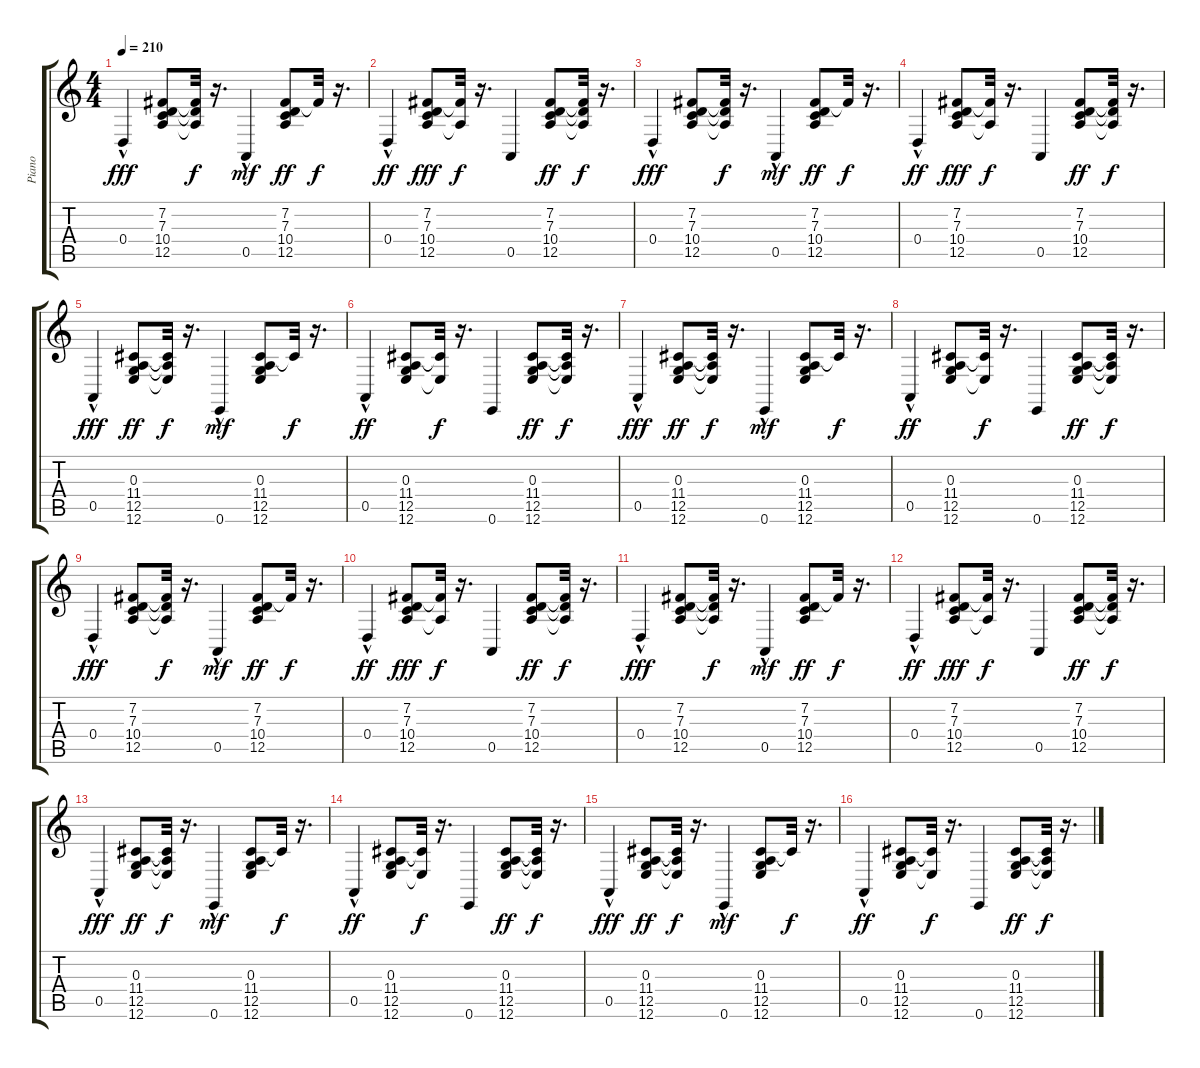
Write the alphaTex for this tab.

\track ("Piano" "Piano") {instrument brightacousticpiano}
\staff {score tabs}
\tuning (E4 B3 G3 D3 A2 E2) {hide}
\ts (4 4)
\tempo 210
\clef g2
\ks c
0.4{hac}.4{dy fff} (7.2 7.3 10.4 12.5).8 (7.2{t} 7.3{t} 12.5{t}).32{dy f} r.16{d} 0.5{hac}.4{dy mf} (7.2 7.3 10.4 12.5).8{dy ff} 7.2{t}.32{dy f} r.16{d} |
0.4{hac}.4{dy ff} (7.2 7.3 10.4 12.5).8{dy fff} (7.2{t} 12.5{t}).32{dy f} r.16{d} 0.5.4 (7.2 7.3 10.4 12.5).8{dy ff} (7.2{t} 7.3{t} 12.5{t}).32{dy f} r.16{d} |
0.4{hac}.4{dy fff} (7.2 7.3 10.4 12.5).8 (7.2{t} 7.3{t} 12.5{t}).32{dy f} r.16{d} 0.5{hac}.4{dy mf} (7.2 7.3 10.4 12.5).8{dy ff} 7.2{t}.32{dy f} r.16{d} |
0.4{hac}.4{dy ff} (7.2 7.3 10.4 12.5).8{dy fff} (7.2{t} 12.5{t}).32{dy f} r.16{d} 0.5.4 (7.2 7.3 10.4 12.5).8{dy ff} (7.2{t} 7.3{t} 12.5{t}).32{dy f} r.16{d} |
0.5{hac}.4{dy fff} (0.3 11.4 12.5 12.6).8{dy ff} (11.4{t} 12.5{t} 12.6{t}).32{dy f} r.16{d} 0.6{hac}.4{dy mf} (0.3 11.4 12.5 12.6).8 11.4{t}.32{dy f} r.16{d} |
0.5{hac}.4{dy ff} (0.3 11.4 12.5 12.6).8 (11.4{t} 12.6{t}).32{dy f} r.16{d} 0.6.4 (0.3 11.4 12.5 12.6).8{dy ff} (11.4{t} 12.5{t} 12.6{t}).32{dy f} r.16{d} |
0.5{hac}.4{dy fff} (0.3 11.4 12.5 12.6).8{dy ff} (11.4{t} 12.5{t} 12.6{t}).32{dy f} r.16{d} 0.6{hac}.4{dy mf} (0.3 11.4 12.5 12.6).8 11.4{t}.32{dy f} r.16{d} |
0.5{hac}.4{dy ff} (0.3 11.4 12.5 12.6).8 (11.4{t} 12.6{t}).32{dy f} r.16{d} 0.6.4 (0.3 11.4 12.5 12.6).8{dy ff} (11.4{t} 12.5{t} 12.6{t}).32{dy f} r.16{d} |
0.4{hac}.4{dy fff} (7.2 7.3 10.4 12.5).8 (7.2{t} 7.3{t} 12.5{t}).32{dy f} r.16{d} 0.5{hac}.4{dy mf} (7.2 7.3 10.4 12.5).8{dy ff} 7.2{t}.32{dy f} r.16{d} |
0.4{hac}.4{dy ff} (7.2 7.3 10.4 12.5).8{dy fff} (7.2{t} 12.5{t}).32{dy f} r.16{d} 0.5.4 (7.2 7.3 10.4 12.5).8{dy ff} (7.2{t} 7.3{t} 12.5{t}).32{dy f} r.16{d} |
0.4{hac}.4{dy fff} (7.2 7.3 10.4 12.5).8 (7.2{t} 7.3{t} 12.5{t}).32{dy f} r.16{d} 0.5{hac}.4{dy mf} (7.2 7.3 10.4 12.5).8{dy ff} 7.2{t}.32{dy f} r.16{d} |
0.4{hac}.4{dy ff} (7.2 7.3 10.4 12.5).8{dy fff} (7.2{t} 12.5{t}).32{dy f} r.16{d} 0.5.4 (7.2 7.3 10.4 12.5).8{dy ff} (7.2{t} 7.3{t} 12.5{t}).32{dy f} r.16{d} |
0.5{hac}.4{dy fff} (0.3 11.4 12.5 12.6).8{dy ff} (11.4{t} 12.5{t} 12.6{t}).32{dy f} r.16{d} 0.6{hac}.4{dy mf} (0.3 11.4 12.5 12.6).8 11.4{t}.32{dy f} r.16{d} |
0.5{hac}.4{dy ff} (0.3 11.4 12.5 12.6).8 (11.4{t} 12.6{t}).32{dy f} r.16{d} 0.6.4 (0.3 11.4 12.5 12.6).8{dy ff} (11.4{t} 12.5{t} 12.6{t}).32{dy f} r.16{d} |
0.5{hac}.4{dy fff} (0.3 11.4 12.5 12.6).8{dy ff} (11.4{t} 12.5{t} 12.6{t}).32{dy f} r.16{d} 0.6{hac}.4{dy mf} (0.3 11.4 12.5 12.6).8 11.4{t}.32{dy f} r.16{d} |
0.5{hac}.4{dy ff} (0.3 11.4 12.5 12.6).8 (11.4{t} 12.6{t}).32{dy f} r.16{d} 0.6.4 (0.3 11.4 12.5 12.6).8{dy ff} (11.4{t} 12.5{t} 12.6{t}).32{dy f} r.16{d}
